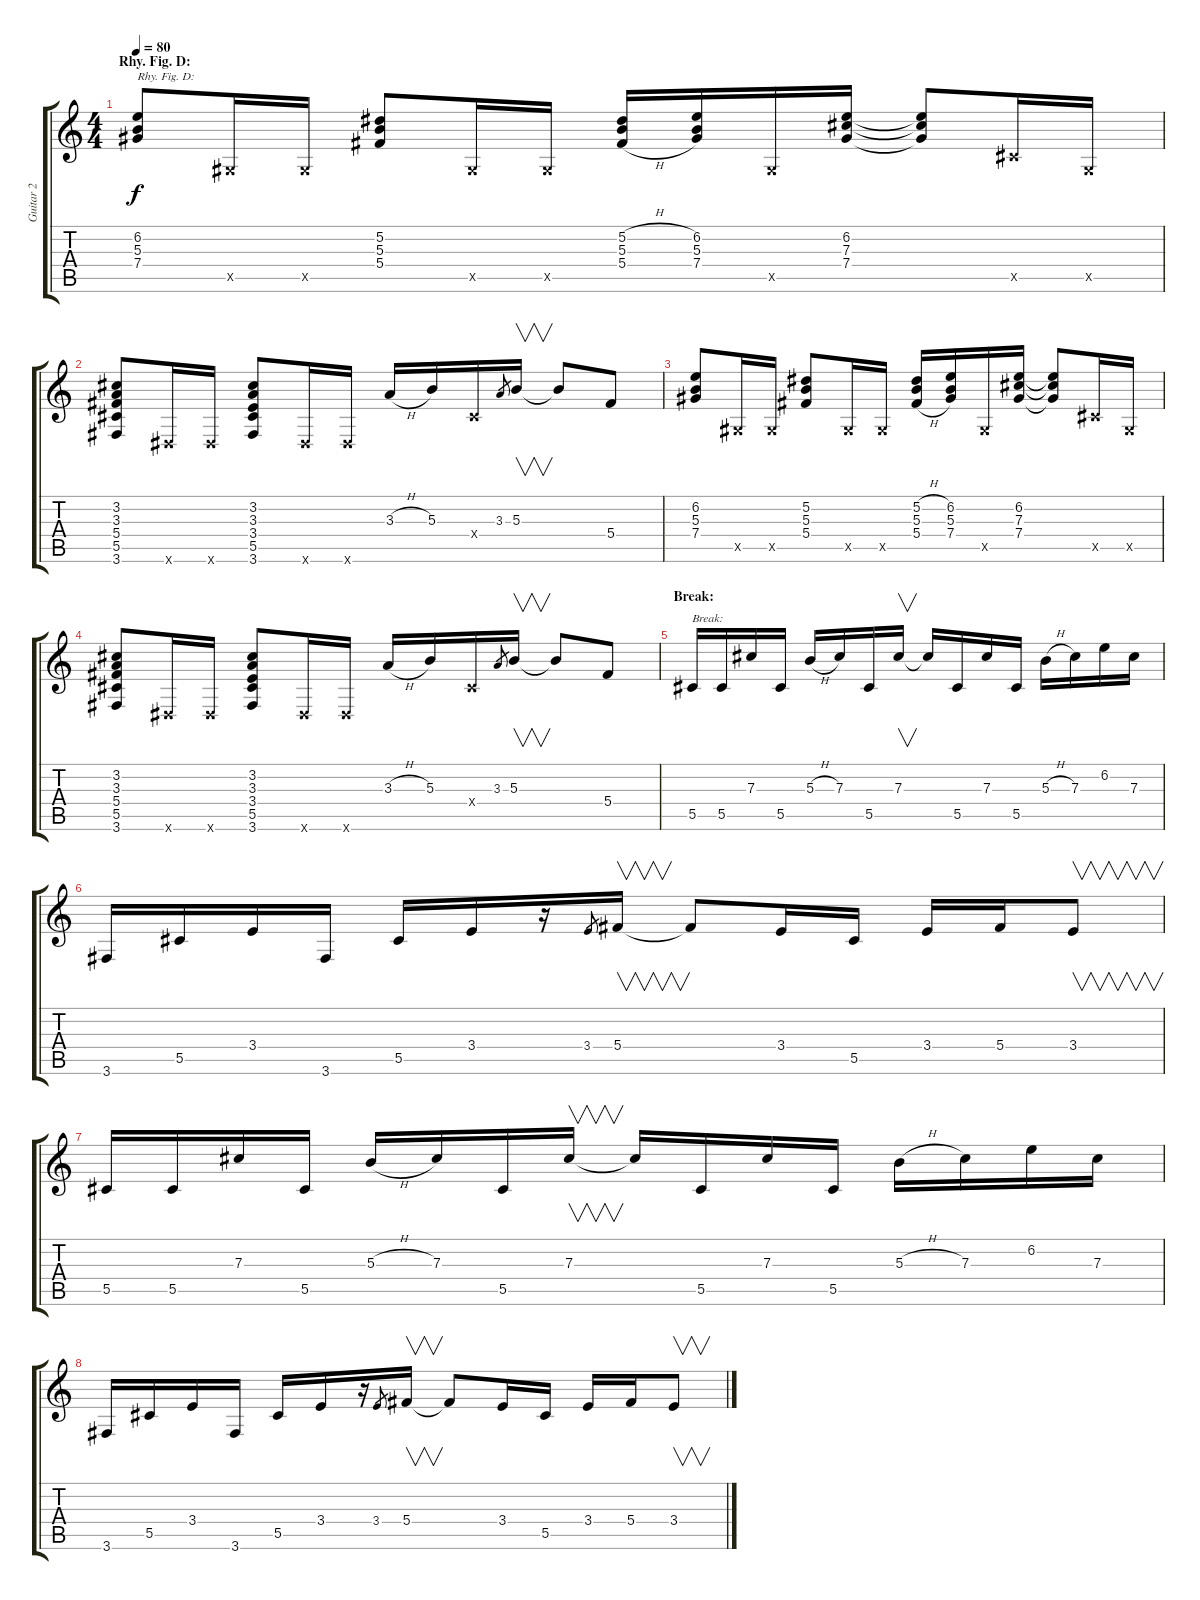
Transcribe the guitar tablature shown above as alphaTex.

\track ("Guitar 2" "Guitar 2") {instrument overdrivenguitar}
\staff {score tabs}
\tuning (Eb4 Bb3 Gb3 Db3 Ab2 Eb2) {hide}
\ts (4 4)
\section ("" "Rhy. Fig. D:")
\tempo 80
\clef g2
\ks c
(6.2 5.3 7.4).8{txt "Rhy. Fig. D:" dy f} 0.5{x}.16 0.5{x}.16 (5.2 5.3 5.4).8 0.5{x}.16 0.5{x}.16 (5.2{h} 5.3 5.4{h}).16 (6.2 5.3 7.4).16 0.5{x}.16 (6.2 7.3 7.4).16 (6.2{t} 7.3{t} 7.4{t}).8 5.5{x}.16 0.5{x}.16 |
(3.2 3.3 5.4 5.5 3.6).8 0.6{x}.16 0.6{x}.16 (3.2 3.3 3.4 5.5 3.6).8 0.6{x}.16 0.6{x}.16 3.3{h}.16 5.3.16 0.4{x}.16 3.3.8{gr} 5.3.16{v} 5.3{t}.8 5.4.8 |
(6.2 5.3 7.4).8 0.5{x}.16 0.5{x}.16 (5.2 5.3 5.4).8 0.5{x}.16 0.5{x}.16 (5.2{h} 5.3 5.4{h}).16 (6.2 5.3 7.4).16 0.5{x}.16 (6.2 7.3 7.4).16 (6.2{t} 7.3{t} 7.4{t}).8 5.5{x}.16 0.5{x}.16 |
(3.2 3.3 5.4 5.5 3.6).8 0.6{x}.16 0.6{x}.16 (3.2 3.3 3.4 5.5 3.6).8 0.6{x}.16 0.6{x}.16 3.3{h}.16 5.3.16 0.4{x}.16 3.3.8{gr} 5.3.16{v} 5.3{t}.8 5.4.8 |
\section ("" "Break:")
5.5.16{txt "Break:"} 5.5.16 7.3.16 5.5.16 5.3{h}.16 7.3.16 5.5.16 7.3.16{v} 7.3{t}.16 5.5.16 7.3.16 5.5.16 5.3{h}.16 7.3.16 6.2.16 7.3.16 |
3.6.16 5.5.16 3.4.16 3.6.16 5.5.16 3.4.16 r.16 3.4.8{gr} 5.4.16{v} 5.4{t}.8 3.4.16 5.5.16 3.4.16 5.4.16 3.4.8{v} |
5.5.16 5.5.16 7.3.16 5.5.16 5.3{h}.16 7.3.16 5.5.16 7.3.16{v} 7.3{t}.16 5.5.16 7.3.16 5.5.16 5.3{h}.16 7.3.16 6.2.16 7.3.16 |
3.6.16 5.5.16 3.4.16 3.6.16 5.5.16 3.4.16 r.16 3.4.8{gr} 5.4.16{v} 5.4{t}.8 3.4.16 5.5.16 3.4.16 5.4.16 3.4.8{v}
